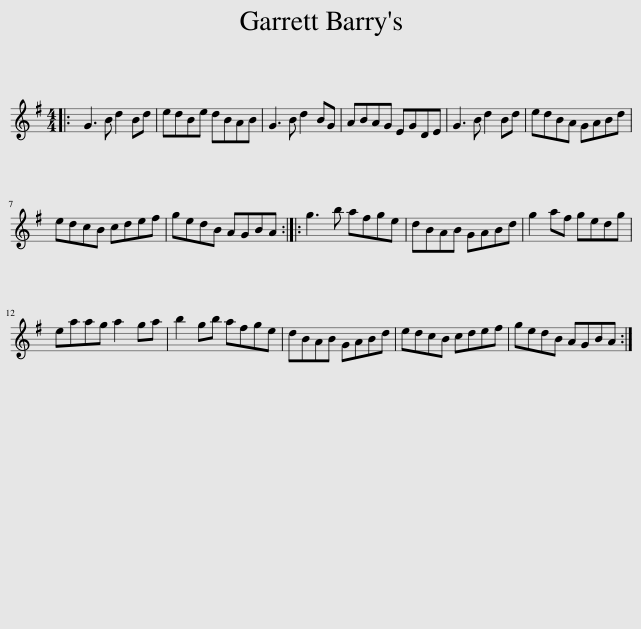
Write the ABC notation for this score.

X:1
L:1/8
M:4/4
I:linebreak $
K:G
V:1 treble
V:1
|: G3 B d2 Bd | edBe dBAB | G3 B d2 BG | ABAG EGDE | G3 B d2 Bd | %5
 edBA GABd |$ edcB cdef | gedB AGBA :: g3 b afge | dBAB GABd | %10
 g2 af gedg |$ eaag a2 ga | b2 gb afge | dBAB GABd | edcB cdef | %15
 gedB AGBA :| %16
